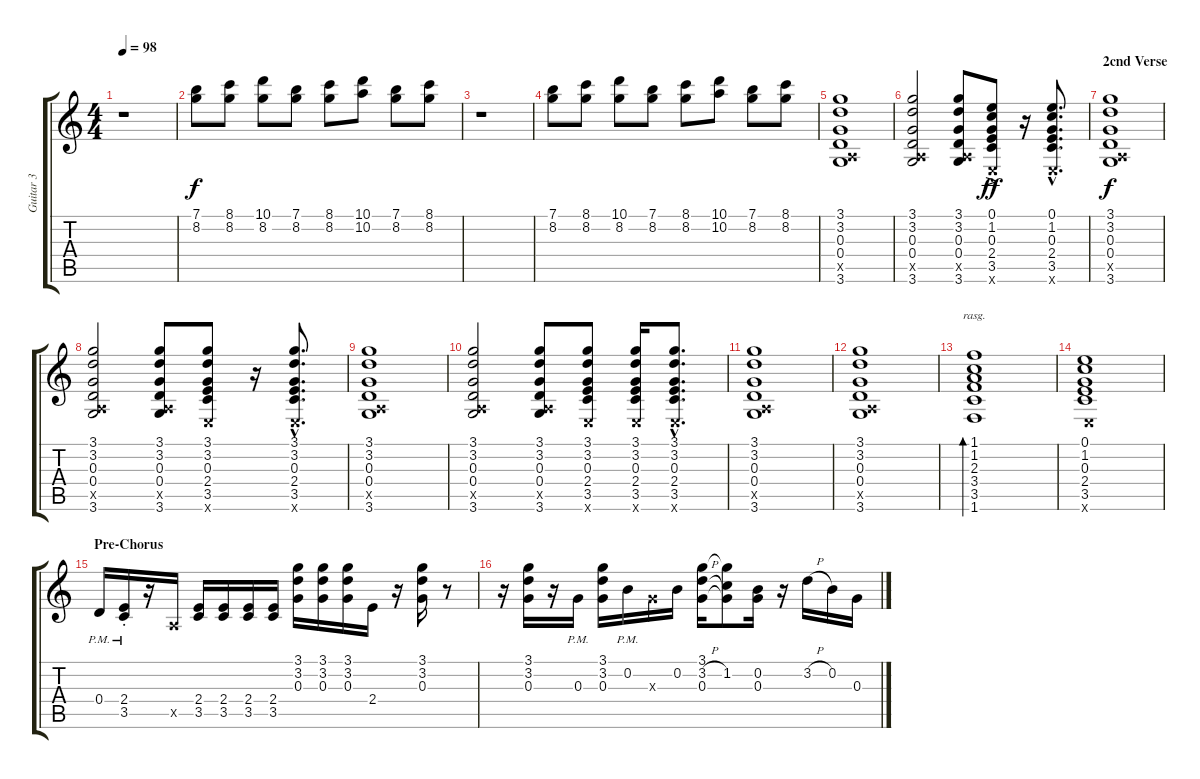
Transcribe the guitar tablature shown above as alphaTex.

\track ("Guitar 3" "Guitar 3") {instrument distortionguitar}
\staff {score tabs}
\tuning (E4 B3 G3 D3 A2 E2) {hide}
\ts (4 4)
\tempo 98
\clef g2
\ks c
r.1{dy f} |
(7.1 8.2).8 (8.1 8.2).8 (10.1 8.2).8 (7.1 8.2).8 (8.1 8.2).8 (10.1 10.2).8 (7.1 8.2).8 (8.1 8.2).8 |
r.1 |
(7.1 8.2).8 (8.1 8.2).8 (10.1 8.2).8 (7.1 8.2).8 (8.1 8.2).8 (10.1 10.2).8 (7.1 8.2).8 (8.1 8.2).8 |
(3.1 3.2 0.3 0.4 0.5{x} 3.6).1 |
(3.1 3.2 0.3 0.4 0.5{x} 3.6).2 (3.1 3.2 0.3 0.4 0.5{x} 3.6).8 (0.1{ac} 1.2{ac} 0.3{ac} 2.4{ac} 3.5{ac} 0.6{ac x}).8{dy ff} r.16 (0.1{hac} 1.2{hac} 0.3{hac} 2.4{hac} 3.5{hac} 0.6{hac x}).8{d} |
\section ("" "2cnd Verse")
(3.1 3.2 0.3 0.4 0.5{x} 3.6).1{dy f} |
(3.1 3.2 0.3 0.4 0.5{x} 3.6).2 (3.1 3.2 0.3 0.4 0.5{x} 3.6).8 (3.1 3.2 0.3 2.4 3.5 0.6{x}).8 r.16 (3.1{hac} 3.2{hac} 0.3{hac} 2.4{hac} 3.5{hac} 0.6{hac x}).8{d} |
(3.1 3.2 0.3 0.4 0.5{x} 3.6).1 |
(3.1 3.2 0.3 0.4 0.5{x} 3.6).2 (3.1 3.2 0.3 0.4 0.5{x} 3.6).8 (3.1 3.2 0.3 2.4 3.5 0.6{x}).8 (3.1 3.2 0.3 2.4 3.5 0.6{x}).16 (3.1{hac} 3.2{hac} 0.3{hac} 2.4{hac} 3.5{hac} 0.6{hac x}).8{d} |
(3.1 3.2 0.3 0.4 0.5{x} 3.6).1 |
(3.1 3.2 0.3 0.4 0.5{x} 3.6).1 |
(1.1 1.2 2.3 3.4 3.5 1.6).1{bd 120 rasg ii} |
(0.1 1.2 0.3 2.4 3.5 0.6{x}).1 |
\section ("" "Pre-Chorus")
0.4{pm}.16 (2.4{pm} 3.5{st}).16 r.16 0.5{x}.16 (2.4 3.5).16 (2.4 3.5).16 (2.4 3.5).16 (2.4 3.5).16 (3.1 3.2 0.3).16 (3.1 3.2 0.3).16 (3.1 3.2 0.3).16 2.4.16 r.16 (3.1 3.2 0.3).16 r.8 |
r.16 (3.1 3.2 0.3).16 r.16 0.3{pm}.16 (3.1 3.2 0.3).16 0.2{pm}.16 0.3{x}.16 0.2.16 (3.1 3.2{h} 0.3).16 (3.1{t} 1.2 0.3{t}).8 (0.2 0.3).16 r.16 3.2{h}.16 0.2.16 0.3.16
